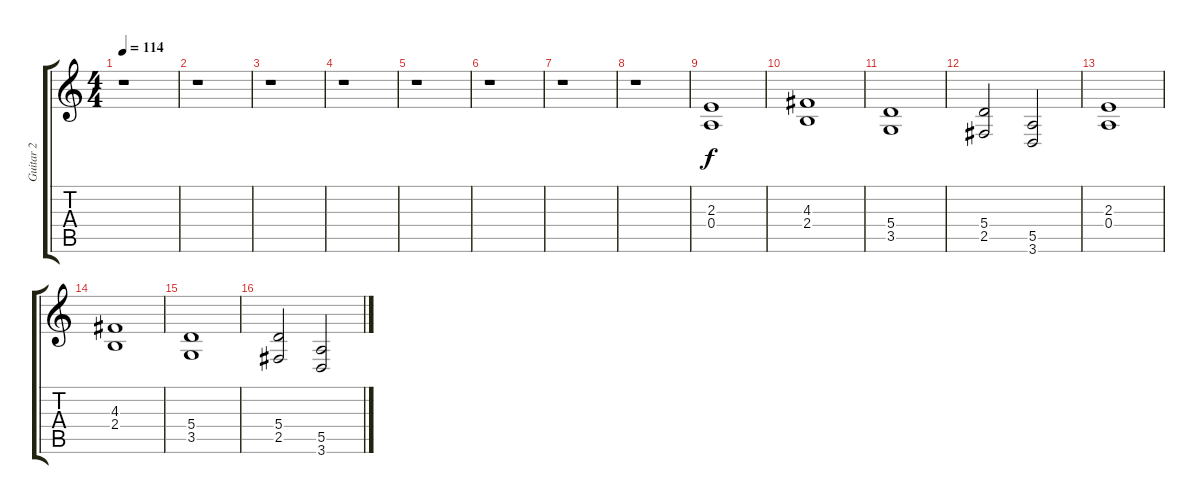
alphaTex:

\track ("Guitar 2" "Guitar 2") {instrument overdrivenguitar}
\staff {score tabs}
\tuning (B3 Gb3 D3 A2 E2 B1) {hide}
\ts (4 4)
\tempo 114
\clef g2
\ks c
r.1{dy f} |
r.1 |
r.1 |
r.1 |
r.1 |
r.1 |
r.1 |
r.1 |
(2.3 0.4).1 |
(4.3 2.4).1 |
(5.4 3.5).1 |
(5.4 2.5).2 (5.5 3.6).2 |
(2.3 0.4).1 |
(4.3 2.4).1 |
(5.4 3.5).1 |
(5.4 2.5).2 (5.5 3.6).2
